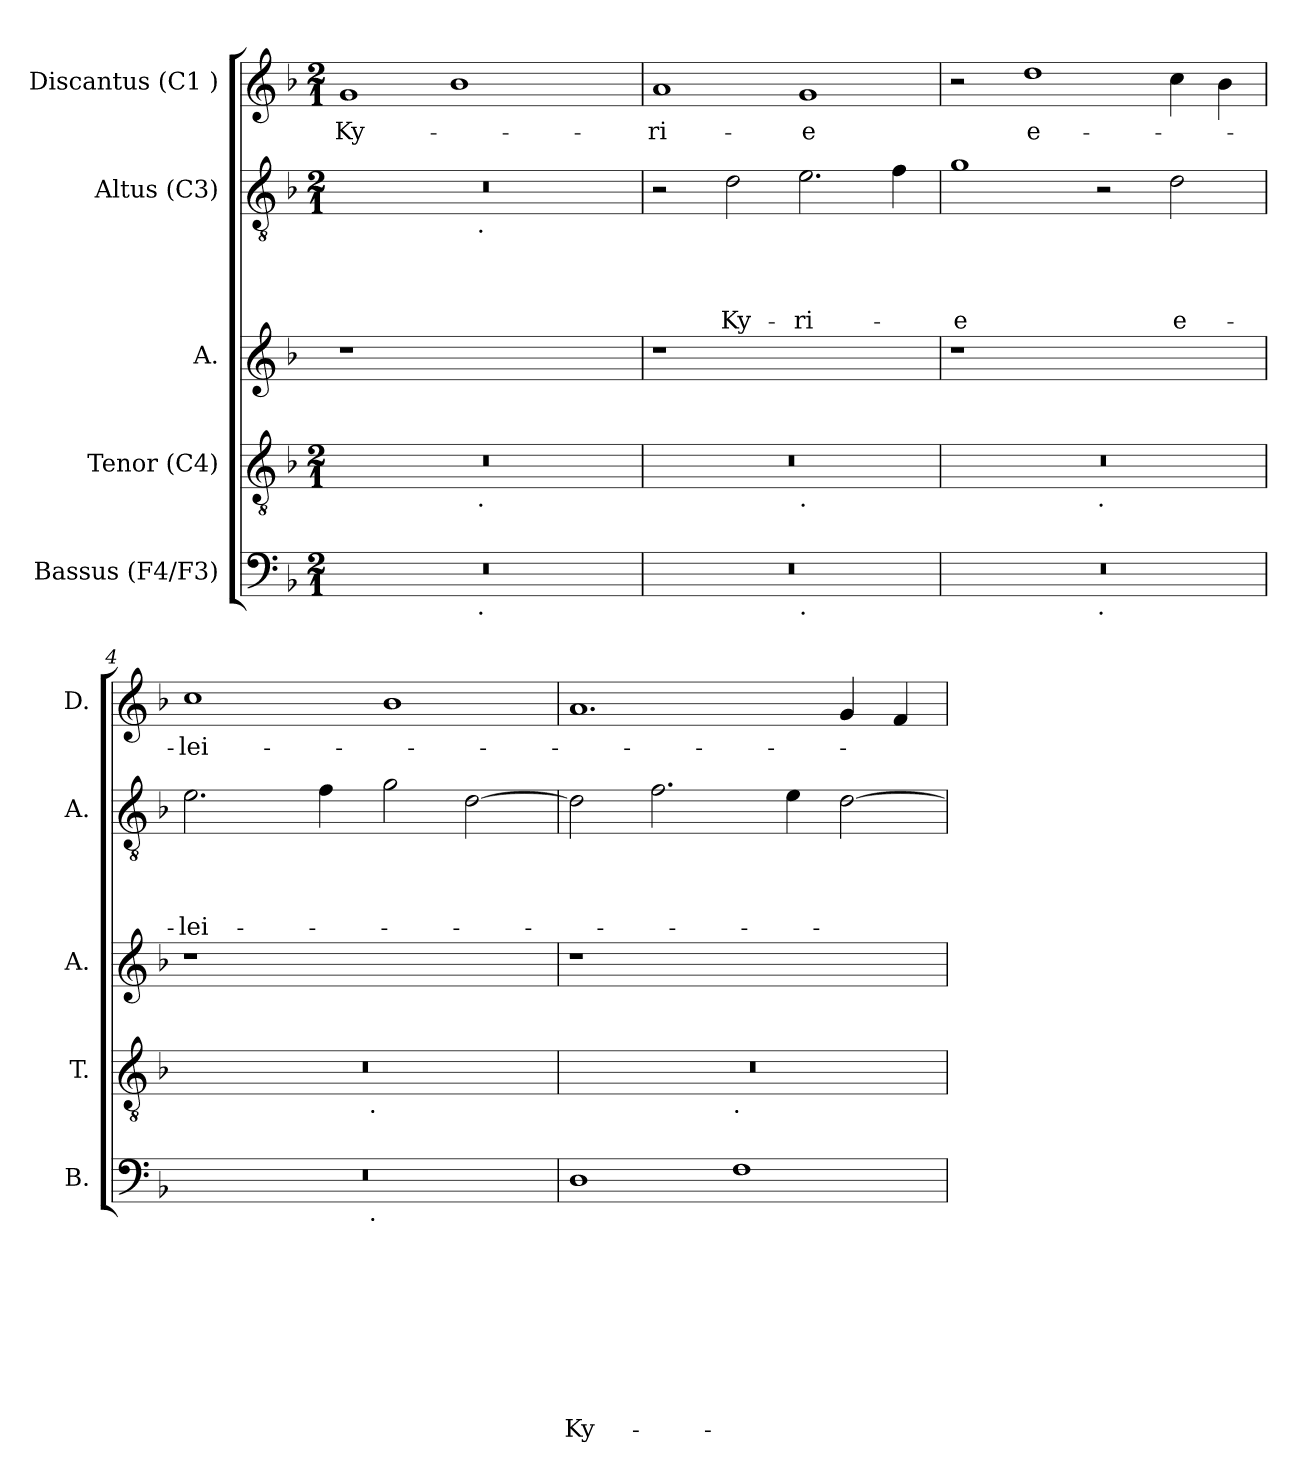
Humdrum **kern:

**kern	**text	**text	**text	**text	**text	**text	**text	**text	**text	**kern	**kern	**kern	**text	**text	**text	**text	**kern	**text
*part5	*part5	*part5	*part5	*part5	*part5	*part5	*part5	*part5	*part5	*part4	*part3	*part2	*part2	*part2	*part2	*part2	*part1	*part1
*staff5	*staff5	*staff5	*staff5	*staff5	*staff5	*staff5	*staff5	*staff5	*staff5	*staff4	*staff3	*staff2	*staff2	*staff2	*staff2	*staff2	*staff1	*staff1
*I"Bassus (F4/F3)	*	*	*	*	*	*	*	*	*	*I"Tenor (C4)	*I"A.	*I"Altus (C3)	*	*	*	*	*I"Discantus (C1 )	*
*I'B.	*	*	*	*	*	*	*	*	*	*I'T.	*I'A.	*I'A.	*	*	*	*	*I'D.	*
*clefF4	*	*	*	*	*	*	*	*	*	*clefGv2	*clefG2	*clefGv2	*	*	*	*	*clefG2	*
*k[b-]	*	*	*	*	*	*	*	*	*	*k[b-]	*k[b-]	*k[b-]	*	*	*	*	*k[b-]	*
*F:	*	*	*	*	*	*	*	*	*	*F:	*F:	*F:	*	*	*	*	*F:	*
*M2/1	*	*	*	*	*	*	*	*	*	*M2/1	*	*M2/1	*	*	*	*	*M2/1	*
=1	=1	=1	=1	=1	=1	=1	=1	=1	=1	=1	=1	=1	=1	=1	=1	=1	=1	=1
!	!	!	!	!	!	!	!	!	!	!	!	!	!	!	!	!	!	!LO:LY:b
*^	*	*	*	*	*	*	*	*	*	*^	*	*^	*	*	*	*	*	*
0r	1ryy	.	.	.	.	.	.	.	.	.	0r	1ryy	1r	0r	1ryy	.	.	.	.	1g	Ky-
.	16.ryy	.	.	.	.	.	.	.	.	.	.	16.ryy	1ryy	.	16.ryy	.	.	.	.	1b-	.
!	!	!	!	!	!	!	!	!	!	!	!	!	!	!	!LO:TX:b:t=.	!	!	!	!	!	!
!	!	!	!	!	!	!	!	!	!	!	!	!LO:TX:b:t=.	!	!	!	!	!	!	!	!	!
!	!LO:TX:b:t=.	!	!	!	!	!	!	!	!	!	!	!	!	!	!	!	!	!	!	!	!
.	2ryy	.	.	.	.	.	.	.	.	.	.	2ryy	.	.	2ryy	.	.	.	.	.	.
.	4ryy	.	.	.	.	.	.	.	.	.	.	4ryy	.	.	4ryy	.	.	.	.	.	.
.	8ryy	.	.	.	.	.	.	.	.	.	.	8ryy	.	.	8ryy	.	.	.	.	.	.
.	32ryy	.	.	.	.	.	.	.	.	.	.	32ryy	.	.	32ryy	.	.	.	.	.	.
=2	=2	=2	=2	=2	=2	=2	=2	=2	=2	=2	=2	=2	=2	=2	=2	=2	=2	=2	=2	=2	=2
!	!	!	!	!	!	!	!	!	!	!	!	!	!	!	!	!	!	!	!	!	!LO:LY:b
*	*	*	*	*	*	*	*	*	*	*	*	*	*	*v	*v	*	*	*	*	*	*
0r	1ryy	.	.	.	.	.	.	.	.	.	0r	1ryy	1r	2r	.	.	.	.	1a	-ri-
!	!	!	!	!	!	!	!	!	!	!	!	!	!	!	!	!	!	!LO:LY:b	!	!
.	.	.	.	.	.	.	.	.	.	.	.	.	.	2d\	.	.	.	Ky-	.	.
!	!	!	!	!	!	!	!	!	!	!	!	!LO:TX:b:t=.	!	!	!	!	!	!	!	!
!	!LO:TX:b:t=.	!	!	!	!	!	!	!	!	!	!	!	!	!	!	!	!	!	!	!
!	!	!	!	!	!	!	!	!	!	!	!	!	!	!	!	!	!	!LO:LY:b	!	!LO:LY:b:rj
.	1ryy	.	.	.	.	.	.	.	.	.	.	1ryy	1ryy	2.e\	.	.	.	-ri-	1g	-e
.	.	.	.	.	.	.	.	.	.	.	.	.	.	4f\	.	.	.	.	.	.
=3	=3	=3	=3	=3	=3	=3	=3	=3	=3	=3	=3	=3	=3	=3	=3	=3	=3	=3	=3	=3
!	!	!	!	!	!	!	!	!	!	!	!	!	!	!	!	!	!	!LO:LY:b:rj	!	!
0r	1ryy	.	.	.	.	.	.	.	.	.	0r	1ryy	1r	1g	.	.	.	-e	2r	.
!	!	!	!	!	!	!	!	!	!	!	!	!	!	!	!	!	!	!	!	!LO:LY:b:rj
.	.	.	.	.	.	.	.	.	.	.	.	.	.	.	.	.	.	.	1dd	e-
!	!	!	!	!	!	!	!	!	!	!	!	!LO:TX:b:t=.	!	!	!	!	!	!	!	!
!	!LO:TX:b:t=.	!	!	!	!	!	!	!	!	!	!	!	!	!	!	!	!	!	!	!
.	1ryy	.	.	.	.	.	.	.	.	.	.	1ryy	1ryy	2r	.	.	.	.	.	.
!	!	!	!	!	!	!	!	!	!	!	!	!	!	!	!	!	!	!LO:LY:b	!	!
.	.	.	.	.	.	.	.	.	.	.	.	.	.	2d\	.	.	.	e-	4cc\	.
.	.	.	.	.	.	.	.	.	.	.	.	.	.	.	.	.	.	.	4b-\	.
=4	=4	=4	=4	=4	=4	=4	=4	=4	=4	=4	=4	=4	=4	=4	=4	=4	=4	=4	=4	=4
!	!	!	!	!	!	!	!	!	!	!	!	!	!	!	!	!	!	!LO:LY:b	!	!LO:LY:b
0r	2ryy	.	.	.	.	.	.	.	.	.	0r	2ryy	1r	2.e\	.	.	.	-lei-	1cc	-lei-
.	4...ryy	.	.	.	.	.	.	.	.	.	.	4...ryy	.	.	.	.	.	.	.	.
.	.	.	.	.	.	.	.	.	.	.	.	.	.	4f\	.	.	.	.	.	.
!	!	!	!	!	!	!	!	!	!	!	!	!LO:TX:b:t=.	!	!	!	!	!	!	!	!
!	!LO:TX:b:t=.	!	!	!	!	!	!	!	!	!	!	!	!	!	!	!	!	!	!	!
.	1ryy	.	.	.	.	.	.	.	.	.	.	1ryy	.	.	.	.	.	.	.	.
.	.	.	.	.	.	.	.	.	.	.	.	.	1ryy	2g\	.	.	.	.	1b-	.
.	.	.	.	.	.	.	.	.	.	.	.	.	.	[<2d\	.	.	.	.	.	.
.	32ryy	.	.	.	.	.	.	.	.	.	.	32ryy	.	.	.	.	.	.	.	.
!!LO:LB:g=z
=5	=5	=5	=5	=5	=5	=5	=5	=5	=5	=5	=5	=5	=5	=5	=5	=5	=5	=5	=5	=5
!	!	!	!	!	!	!	!	!	!	!LO:LY:b	!	!	!	!	!	!	!	!	!	!
*v	*v	*	*	*	*	*	*	*	*	*	*	*	*	*	*	*	*	*	*	*
1D	.	.	.	.	.	.	.	.	Ky-	0r	1ryy	1r	2d\]	.	.	.	.	1.a	.
.	.	.	.	.	.	.	.	.	.	.	.	.	2.f\	.	.	.	.	.	.
!	!	!	!	!	!	!	!	!	!	!	!LO:TX:b:t=.	!	!	!	!	!	!	!	!
1F	.	.	.	.	.	.	.	.	.	.	1ryy	1ryy	.	.	.	.	.	.	.
.	.	.	.	.	.	.	.	.	.	.	.	.	4e\	.	.	.	.	.	.
.	.	.	.	.	.	.	.	.	.	.	.	.	[>2d\	.	.	.	.	4g/	.
.	.	.	.	.	.	.	.	.	.	.	.	.	.	.	.	.	.	4f/	.
*	*	*	*	*	*	*	*	*	*	*v	*v	*	*	*	*	*	*	*	*
=	=	=	=	=	=	=	=	=	=	=	=	=	=	=	=	=	=	=
*-	*-	*-	*-	*-	*-	*-	*-	*-	*-	*-	*-	*-	*-	*-	*-	*-	*-	*-
